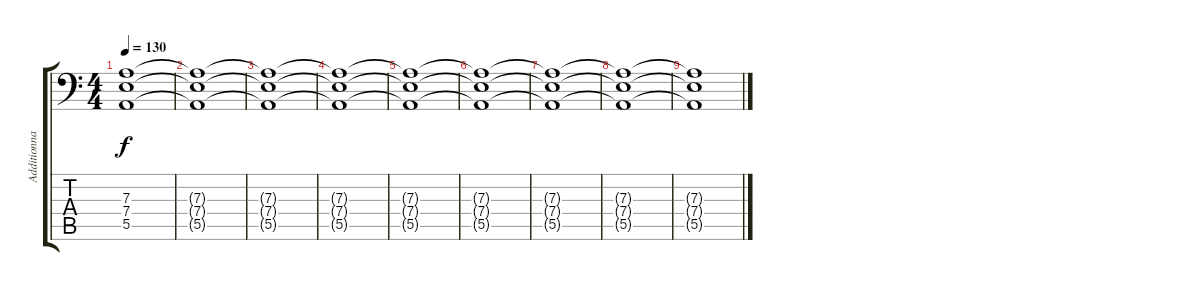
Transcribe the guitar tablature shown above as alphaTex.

\track ("Additionnal" "Additionna") {instrument stringensemble1}
\staff {score tabs}
\tuning (B3 G3 D3 A2 E2 A1) {hide}
\ts (4 4)
\tempo 130
\clef f4
\ks c
(7.3{t} 7.4{t} 5.5{t}).1{dy f} |
(7.3{t} 7.4{t} 5.5{t}).1 |
(7.3{t} 7.4{t} 5.5{t}).1 |
(7.3{t} 7.4{t} 5.5{t}).1 |
(7.3{t} 7.4{t} 5.5{t}).1 |
(7.3{t} 7.4{t} 5.5{t}).1 |
(7.3{t} 7.4{t} 5.5{t}).1 |
(7.3{t} 7.4{t} 5.5{t}).1 |
(7.3{t} 7.4{t} 5.5{t}).1
